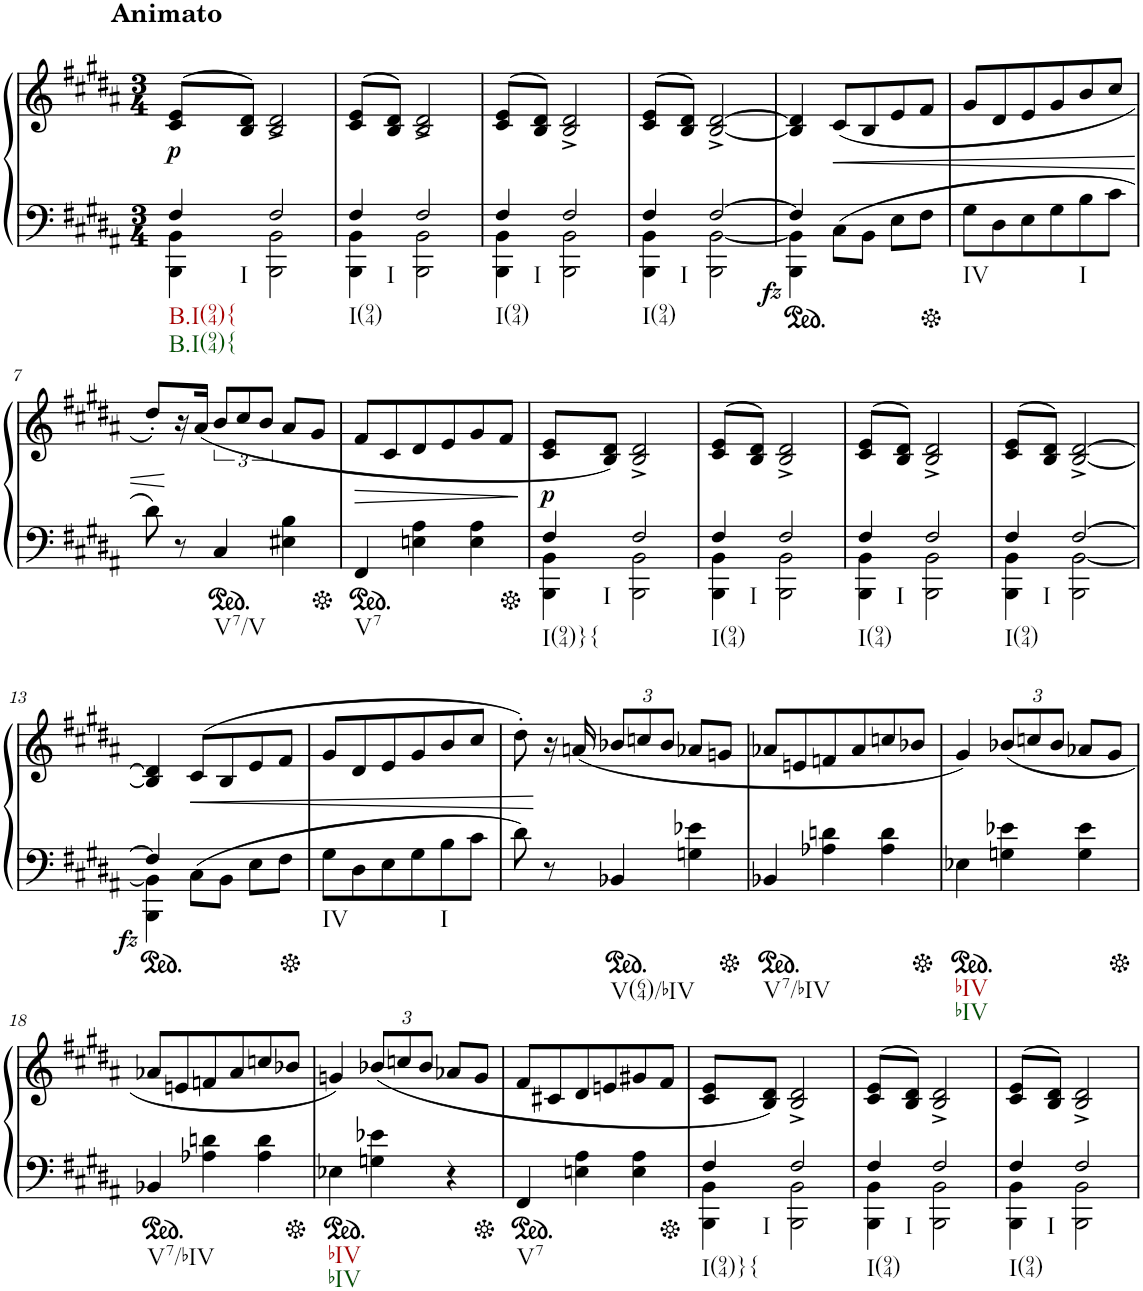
**kern	**dynam	**kern	**dynam
*part2	*part2	*part1	*part1
*staff2	*staff2	*staff1	*staff1
*I"Piano	*	*I"Piano	*
*I'Pno	*	*I'Pno	*
*clefF4	*	*clefG2	*
*k[f#c#g#d#a#]	*	*k[f#c#g#d#a#]	*
*B:	*	*B:	*
*M3/4	*	*M3/4	*
=1	=1	=1	=1
*^	*	*	*
!	!	!	!LO:TX:a:B:t=Animato	!
!LO:TX:b:t=B.I(94){	!	!	!	!
!LO:TX:b:t=B.I(94){	!	!	!	!
!LO:TX:b:t=I	!	!	!	!
!	!	!	!	!LO:DY:b
4F#/	4BBB\ 4BB\	.	(>8c#/ 8e/L	p
.	.	.	8B/ 8d#/J)	.
2F#/	2BBB\ 2BB\	.	2B/^ 2d#/^	.
=2	=2	=2	=2	=2
!LO:TX:b:t=I(94)	!	!	!	!
!LO:TX:b:t=I	!	!	!	!
4F#/	4BBB\ 4BB\	.	(>8c#/ 8e/L	.
.	.	.	8B/ 8d#/J)	.
2F#/	2BBB\ 2BB\	.	2B/^ 2d#/^	.
=3	=3	=3	=3	=3
!LO:TX:b:t=I(94)	!	!	!	!
!LO:TX:b:t=I	!	!	!	!
4F#/	4BBB\ 4BB\	.	(>8c#/ 8e/L	.
.	.	.	8B/ 8d#/J)	.
2F#/	2BBB\ 2BB\	.	2B/^ 2d#/^	.
=4	=4	=4	=4	=4
!LO:TX:b:t=I(94)	!	!	!	!
!LO:TX:b:t=I	!	!	!	!
4F#/	4BBB\ 4BB\	.	(>8c#/ 8e/L	.
.	.	.	8B/ 8d#/J)	.
[2F#/	2BBB\ [2BB\	.	[2B/^ [2d#/^	.
=5	=5	=5	=5	=5
*ped	*	*	*	*
!	!	!LO:DY:b	!	!
4F#/]	4BBB\ 4BB\]	fz	4B/] 4d#/]	.
!	!	!	!	!LO:HP:b
(8C#\L	2ryy	.	(8c#/L	<
8BB\J	.	.	8B/	.
8E\L	.	.	8e/	.
8F#\J	.	.	8f#/J	.
*v	*v	*	*	*
=6	=6	=6	=6
*Xped	*	*	*
!LO:TX:b:t=IV	!	!	!
8G#\L	.	8g#/L	.
8D#\	.	8d#/	.
8E\	.	8e/	.
8G#\	.	8g#/	.
!LO:TX:b:t=I	!	!	!
8B\	.	8b/	.
8c#\J	.	8cc#/J	.
!!LO:LB:g=z
=7	=7	=7	=7
8d#\)	.	8dd#'/L)	.
8r	.	16r	[
.	.	(16a#/JJ	.
*ped	*	*	*
!LO:TX:b:t=V7/V	!	!	!
4C#/	.	12b/L	.
.	.	12cc#/	.
.	.	12b/J	.
4E#X\ 4B\	.	8a#/L	.
.	.	8g#/J	.
=8	=8	=8	=8
*Xped	*	*	*
*ped	*	*	*
!LO:TX:b:t=V7	!	!	!
!	!	!	!LO:HP:b
4FF#/	.	8f#/L	>
.	.	8c#/	.
4En\ 4A#\	.	8d#/	.
.	.	8e/	.
4E\ 4A#\	.	8g#/	.
.	.	8f#/J	.
.	.	.	]
=9	=9	=9	=9
*Xped	*	*	*
*^	*	*	*
!LO:TX:b:t=I(94)}{	!	!	!	!
!LO:TX:b:t=I	!	!	!	!
!	!	!	!	!LO:DY:b
4F#/	4BBB\ 4BB\	.	8c#/ 8e/L	p
.	.	.	8B/ 8d#/J)	.
2F#/	2BBB\ 2BB\	.	2B/^ 2d#/^	.
=10	=10	=10	=10	=10
!LO:TX:b:t=I(94)	!	!	!	!
!LO:TX:b:t=I	!	!	!	!
4F#/	4BBB\ 4BB\	.	(>8c#/ 8e/L	.
.	.	.	8B/ 8d#/J)	.
2F#/	2BBB\ 2BB\	.	2B/^ 2d#/^	.
=11	=11	=11	=11	=11
!LO:TX:b:t=I(94)	!	!	!	!
!LO:TX:b:t=I	!	!	!	!
4F#/	4BBB\ 4BB\	.	(>8c#/ 8e/L	.
.	.	.	8B/ 8d#/J)	.
2F#/	2BBB\ 2BB\	.	2B/^ 2d#/^	.
=12	=12	=12	=12	=12
!LO:TX:b:t=I(94)	!	!	!	!
!LO:TX:b:t=I	!	!	!	!
4F#/	4BBB\ 4BB\	.	(>8c#/ 8e/L	.
.	.	.	8B/ 8d#/J)	.
[2F#/	2BBB\ [2BB\	.	[2B/^ [2d#/^	.
!!LO:LB:g=z
=13	=13	=13	=13	=13
*ped	*	*	*	*
!	!	!LO:DY:b	!	!
4F#/]	4BBB\ 4BB\]	fz	4B/] 4d#/]	.
!	!	!	!	!LO:HP:b
(8C#\L	2ryy	.	(8c#/L	<
8BB\J	.	.	8B/	.
8E\L	.	.	8e/	.
8F#\J	.	.	8f#/J	.
*v	*v	*	*	*
=14	=14	=14	=14
*Xped	*	*	*
!LO:TX:b:t=IV	!	!	!
8G#\L	.	8g#/L	.
8D#\	.	8d#/	.
8E\	.	8e/	.
8G#\	.	8g#/	.
!LO:TX:b:t=I	!	!	!
8B\	.	8b/	.
8c#\J	.	8cc#/J	.
=15	=15	=15	=15
8d#\)	.	8dd#'\)	.
8r	.	16r	[
.	.	(16an/	.
*ped	*	*	*
*	*	*Xbrackettup	*
!LO:TX:b:t=V(64)/bIV	!	!	!
4BB-X/	.	12b-X/L	.
.	.	12ccn/	.
.	.	12b-/J	.
4Gn\ 4e-X\	.	8a-X/L	.
.	.	8gn/J	.
=16	=16	=16	=16
*Xped	*	*	*
*ped	*	*	*
!LO:TX:b:t=V7/bIV	!	!	!
4BB-X/	.	8a-X/L	.
.	.	8en/	.
4A-X\ 4dn\	.	8fn/	.
.	.	8a-/	.
4A-\ 4d\	.	8ccn/	.
.	.	8b-X/J	.
=17	=17	=17	=17
*Xped	*	*	*
*ped	*	*	*
!LO:TX:b:t=bIV	!	!	!
!LO:TX:b:t=bIV	!	!	!
4E-X\	.	4g#/)	.
4Gn\ 4e-X\	.	(12b-X/L	.
.	.	12ccn/	.
.	.	12b-/J	.
4G\ 4e-\	.	8a-X/L	.
.	.	8g#/J	.
!!LO:LB:g=z
=18	=18	=18	=18
*Xped	*	*	*
*ped	*	*	*
!LO:TX:b:t=V7/bIV	!	!	!
4BB-X/	.	8a-X/L	.
.	.	8en/	.
4A-X\ 4dn\	.	8fn/	.
.	.	8a-/	.
4A-\ 4d\	.	8ccn/	.
.	.	8b-X/J	.
=19	=19	=19	=19
*Xped	*	*	*
*ped	*	*	*
!LO:TX:b:t=bIV	!	!	!
!LO:TX:b:t=bIV	!	!	!
4E-X\	.	4gn/)	.
4Gn\ 4e-X\	.	(12b-X/L	.
.	.	12ccn/	.
.	.	12b-/J	.
4r	.	8a-X/L	.
.	.	8g/J	.
=20	=20	=20	=20
*Xped	*	*	*
*ped	*	*	*
!LO:TX:b:t=V7	!	!	!
4FF#/	.	8f#/L	.
.	.	8c#X/	.
4En\ 4A#\	.	8d#/	.
.	.	8en/	.
4E\ 4A#\	.	8g#X/	.
.	.	8f#/J	.
=21	=21	=21	=21
*Xped	*	*	*
*^	*	*	*
!LO:TX:b:t=I(94)}{	!	!	!	!
!LO:TX:b:t=I	!	!	!	!
4F#/	4BBB\ 4BB\	.	8c#/ 8e/L	.
.	.	.	8B/ 8d#/J)	.
2F#/	2BBB\ 2BB\	.	2B/^ 2d#/^	.
=22	=22	=22	=22	=22
!LO:TX:b:t=I(94)	!	!	!	!
!LO:TX:b:t=I	!	!	!	!
4F#/	4BBB\ 4BB\	.	(>8c#/ 8e/L	.
.	.	.	8B/ 8d#/J)	.
2F#/	2BBB\ 2BB\	.	2B/^ 2d#/^	.
=23	=23	=23	=23	=23
!LO:TX:b:t=I(94)	!	!	!	!
!LO:TX:b:t=I	!	!	!	!
4F#/	4BBB\ 4BB\	.	(>8c#/ 8e/L	.
.	.	.	8B/ 8d#/J)	.
2F#/	2BBB\ 2BB\	.	2B/^ 2d#/^	.
*v	*v	*	*	*
=	=	=	=
*-	*-	*-	*-
